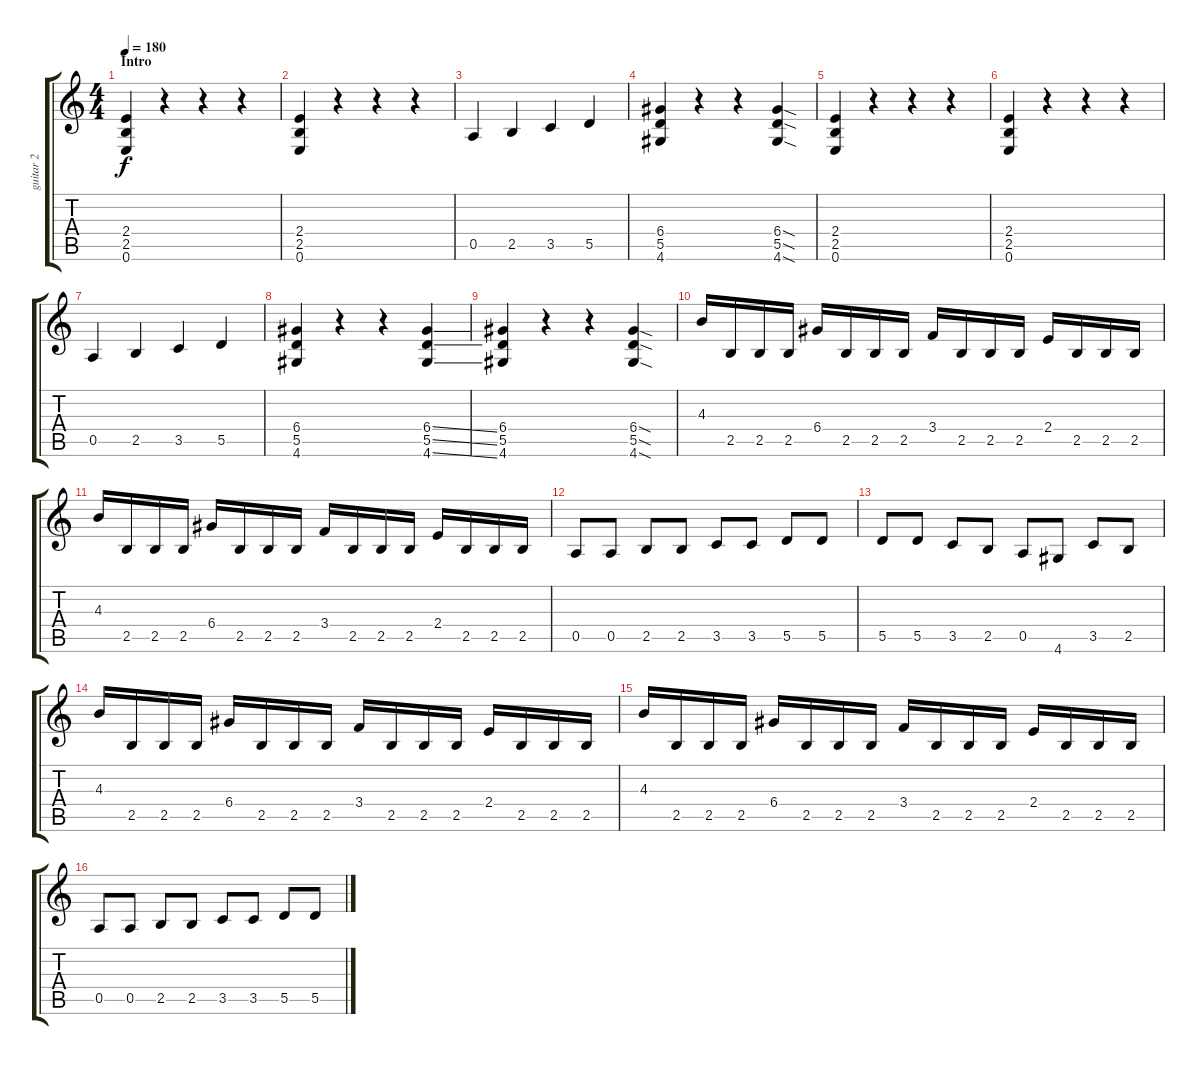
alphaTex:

\track ("guitar 2" "guitar 2") {instrument distortionguitar}
\staff {score tabs}
\tuning (E4 B3 G3 D3 A2 E2) {hide}
\ts (4 4)
\section ("" "Intro")
\tempo 180
\clef g2
\ks c
(2.4 2.5 0.6).4{dy f instrument distortionguitar} r.4 r.4 r.4 |
(2.4 2.5 0.6).4 r.4 r.4 r.4 |
0.5.4 2.5.4 3.5.4 5.5.4 |
(6.4 5.5 4.6).4 r.4 r.4 (6.4{sod} 5.5{sod} 4.6{sod}).4 |
(2.4 2.5 0.6).4 r.4 r.4 r.4 |
(2.4 2.5 0.6).4 r.4 r.4 r.4 |
0.5.4 2.5.4 3.5.4 5.5.4 |
(6.4 5.5 4.6).4 r.4 r.4 (6.4{ss} 5.5{ss} 4.6{ss}).4 |
(6.4 5.5 4.6).4 r.4 r.4 (6.4{sod} 5.5{sod} 4.6{sod}).4 |
4.3.16 2.5.16 2.5.16 2.5.16 6.4.16 2.5.16 2.5.16 2.5.16 3.4.16 2.5.16 2.5.16 2.5.16 2.4.16 2.5.16 2.5.16 2.5.16 |
4.3.16 2.5.16 2.5.16 2.5.16 6.4.16 2.5.16 2.5.16 2.5.16 3.4.16 2.5.16 2.5.16 2.5.16 2.4.16 2.5.16 2.5.16 2.5.16 |
0.5.8 0.5.8 2.5.8 2.5.8 3.5.8 3.5.8 5.5.8 5.5.8 |
5.5.8 5.5.8 3.5.8 2.5.8 0.5.8 4.6.8 3.5.8 2.5.8 |
4.3.16 2.5.16 2.5.16 2.5.16 6.4.16 2.5.16 2.5.16 2.5.16 3.4.16 2.5.16 2.5.16 2.5.16 2.4.16 2.5.16 2.5.16 2.5.16 |
4.3.16 2.5.16 2.5.16 2.5.16 6.4.16 2.5.16 2.5.16 2.5.16 3.4.16 2.5.16 2.5.16 2.5.16 2.4.16 2.5.16 2.5.16 2.5.16 |
0.5.8 0.5.8 2.5.8 2.5.8 3.5.8 3.5.8 5.5.8 5.5.8
